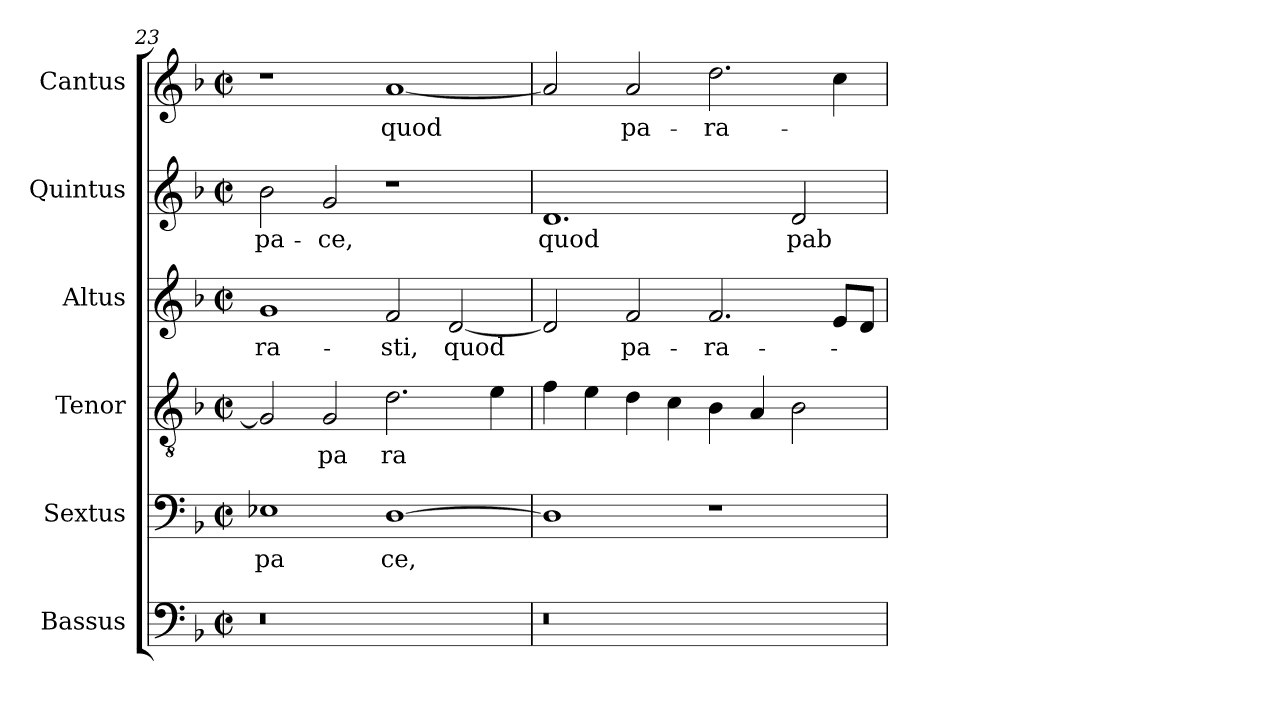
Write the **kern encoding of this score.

**kern	**kern	**text	**kern	**text	**kern	**text	**kern	**text	**kern	**text
*part6	*part5	*part5	*part4	*part4	*part3	*part3	*part2	*part2	*part1	*part1
*staff6	*staff5	*staff5	*staff4	*staff4	*staff3	*staff3	*staff2	*staff2	*staff1	*staff1
*I"Bassus	*I"Sextus	*	*I"Tenor	*	*I"Altus	*	*I"Quintus	*	*I"Cantus	*
*clefF4	*clefF4	*	*clefGv2	*	*clefG2	*	*clefG2	*	*clefG2	*
*k[b-]	*k[b-]	*	*k[b-]	*	*k[b-]	*	*k[b-]	*	*k[b-]	*
*F:	*F:	*	*F:	*	*F:	*	*F:	*	*F:	*
*M2/2	*M2/2	*	*M2/2	*	*M2/2	*	*M2/2	*	*M2/2	*
*met(c|)	*met(c|)	*	*met(c|)	*	*met(c|)	*	*met(c|)	*	*met(c|)	*
=23	=23	=23	=23	=23	=23	=23	=23	=23	=23	=23
!	!	!LO:LY:b:cj	!	!	!	!LO:LY:b:cj	!	!LO:LY:b:cj	!	!
0r	1E-X	pa	2G/]	.	1g	-ra-	2b-\	pa-	1r	.
!	!	!	!	!LO:LY:b:cj	!	!	!	!LO:LY:b:cj	!	!
.	.	.	2G/	pa	.	.	2g/	-ce,	.	.
!	!	!LO:LY:b:cj	!	!LO:LY:b:cj	!	!LO:LY:b:cj	!	!	!	!LO:LY:b
.	[>1D	ce,	2.d\	ra	2f/	-sti,	1r	.	[<1a	quod
!	!	!	!	!	!	!LO:LY:b	!	!	!	!
.	.	.	.	.	[<2d/	quod	.	.	.	.
.	.	.	4e\	.	.	.	.	.	.	.
=24	=24	=24	=24	=24	=24	=24	=24	=24	=24	=24
!	!	!	!	!	!	!	!	!LO:LY:b:cj	!	!
0r	1D]	.	4f\	.	2d/]	.	1.d	quod	2a/]	.
.	.	.	4e\	.	.	.	.	.	.	.
!	!	!	!	!	!	!LO:LY:b:cj	!	!	!	!LO:LY:b:cj
.	.	.	4d\	.	2f/	pa-	.	.	2a/	pa-
.	.	.	4c\	.	.	.	.	.	.	.
!	!	!	!	!	!	!LO:LY:b:cj	!	!	!	!LO:LY:b:cj
.	1r	.	4B-\	.	2.f/	-ra-	.	.	2.dd\	-ra-
.	.	.	4A/	.	.	.	.	.	.	.
!	!	!	!	!	!	!	!	!LO:LY:b:cj	!	!
.	.	.	2B-\	.	.	.	2d/	pab-	.	.
.	.	.	.	.	8e/L	.	.	.	4cc\	.
.	.	.	.	.	8d/J	.	.	.	.	.
=	=	=	=	=	=	=	=	=	=	=
*-	*-	*-	*-	*-	*-	*-	*-	*-	*-	*-
